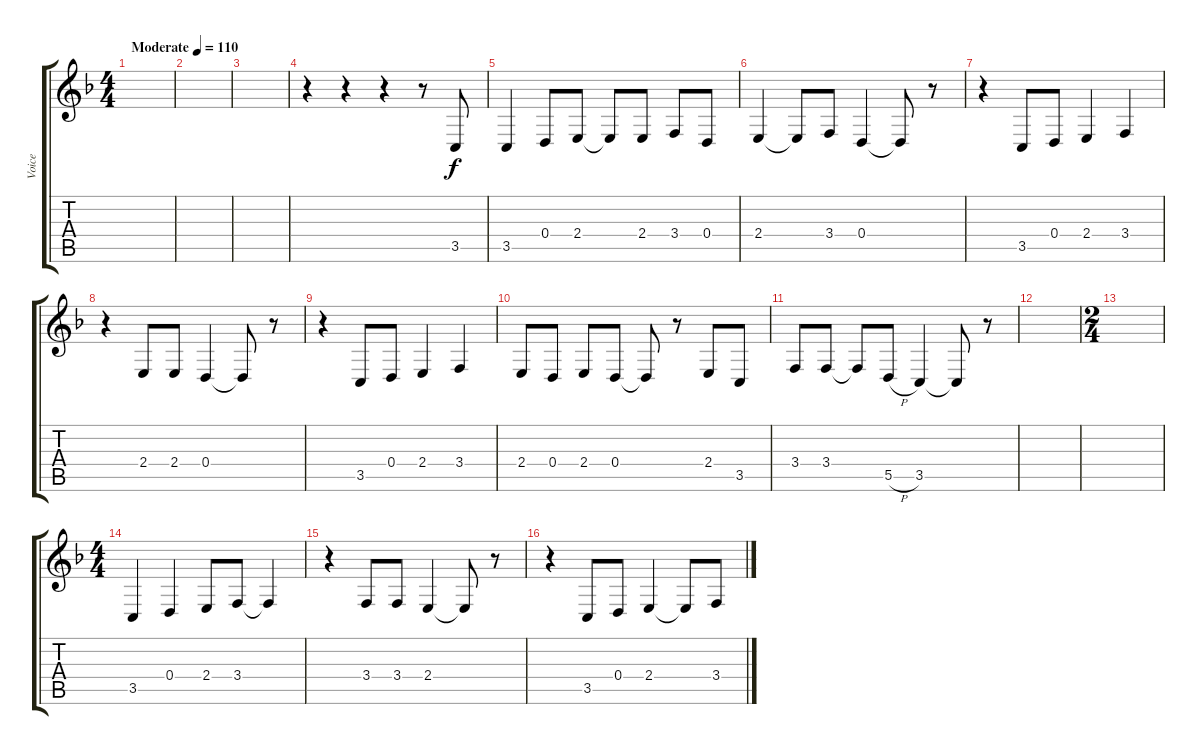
\track ("Voice" "Voice") {instrument accordion}
\staff {score tabs}
\tuning (E4 B3 G3 D3 A2 E2) {hide}
\ts (4 4)
\tempo (110 "Moderate")
\clef g2
\ks f
|
|
|
r.4 r.4 r.4 r.8 3.5.8 |
3.5.4 0.4.8 2.4.8 2.4{t}.8 2.4.8 3.4.8 0.4.8 |
2.4.4 2.4{t}.8 3.4.8 0.4.4 0.4{t}.8 r.8 |
r.4 3.5.8 0.4.8 2.4.4 3.4.4 |
r.4 2.4.8 2.4.8 0.4.4 0.4{t}.8 r.8 |
r.4 3.5.8 0.4.8 2.4.4 3.4.4 |
2.4.8 0.4.8 2.4.8 0.4.8 0.4{t}.8 r.8 2.4.8 3.5.8 |
3.4.8 3.4.8 3.4{t}.8 5.5{h}.8 3.5.4 3.5{t}.8 r.8 |
|
\ts (2 4)
|
\ts (4 4)
3.5.4 0.4.4 2.4.8 3.4.8 3.4{t}.4 |
r.4 3.4.8 3.4.8 2.4.4 2.4{t}.8 r.8 |
r.4 3.5.8 0.4.8 2.4.4 2.4{t}.8 3.4.8
